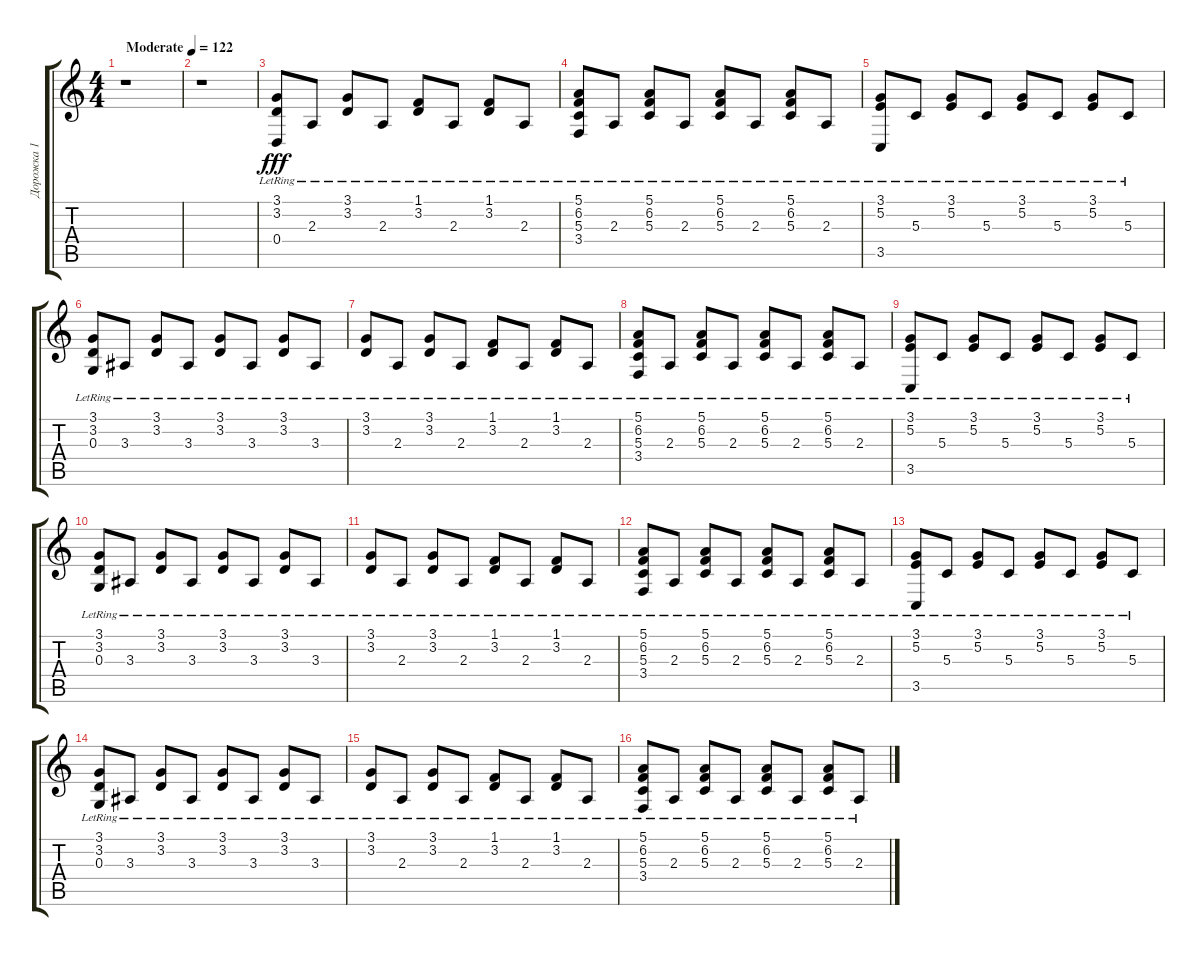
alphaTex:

\track ("Дорожка 1" "Дорожка 1") {instrument acousticgrandpiano}
\staff {score tabs}
\tuning (E4 B3 G3 D3 A2 E2) {hide}
\ts (4 4)
\tempo (122 "Moderate")
\clef g2
\ks c
r.1{dy fff instrument acousticgrandpiano} |
r.1 |
(3.1{lr} 3.2{lr} 0.4{lr}).8 2.3{lr}.8 (3.1{lr} 3.2{lr}).8 2.3{lr}.8 (1.1{lr} 3.2{lr}).8 2.3{lr}.8 (1.1{lr} 3.2{lr}).8 2.3{lr}.8 |
(5.1{lr} 6.2{lr} 5.3{lr} 3.4{lr}).8 2.3{lr}.8 (5.1{lr} 6.2{lr} 5.3{lr}).8 2.3{lr}.8 (5.1{lr} 6.2{lr} 5.3{lr}).8 2.3{lr}.8 (5.1{lr} 6.2{lr} 5.3{lr}).8 2.3{lr}.8 |
(3.1{lr} 5.2{lr} 3.5{lr}).8 5.3{lr}.8 (3.1{lr} 5.2{lr}).8 5.3{lr}.8 (3.1{lr} 5.2{lr}).8 5.3{lr}.8 (3.1{lr} 5.2{lr}).8 5.3{lr}.8 |
(3.1{lr} 3.2{lr} 0.3{lr}).8 3.3{lr}.8 (3.1{lr} 3.2{lr}).8 3.3{lr}.8 (3.1{lr} 3.2{lr}).8 3.3{lr}.8 (3.1{lr} 3.2{lr}).8 3.3{lr}.8 |
(3.1{lr} 3.2{lr}).8 2.3{lr}.8 (3.1{lr} 3.2{lr}).8 2.3{lr}.8 (1.1{lr} 3.2{lr}).8 2.3{lr}.8 (1.1{lr} 3.2{lr}).8 2.3{lr}.8 |
(5.1{lr} 6.2{lr} 5.3{lr} 3.4{lr}).8 2.3{lr}.8 (5.1{lr} 6.2{lr} 5.3{lr}).8 2.3{lr}.8 (5.1{lr} 6.2{lr} 5.3{lr}).8 2.3{lr}.8 (5.1{lr} 6.2{lr} 5.3{lr}).8 2.3{lr}.8 |
(3.1{lr} 5.2{lr} 3.5{lr}).8 5.3{lr}.8 (3.1{lr} 5.2{lr}).8 5.3{lr}.8 (3.1{lr} 5.2{lr}).8 5.3{lr}.8 (3.1{lr} 5.2{lr}).8 5.3{lr}.8 |
(3.1{lr} 3.2{lr} 0.3{lr}).8 3.3{lr}.8 (3.1{lr} 3.2{lr}).8 3.3{lr}.8 (3.1{lr} 3.2{lr}).8 3.3{lr}.8 (3.1{lr} 3.2{lr}).8 3.3{lr}.8 |
(3.1{lr} 3.2{lr}).8 2.3{lr}.8 (3.1{lr} 3.2{lr}).8 2.3{lr}.8 (1.1{lr} 3.2{lr}).8 2.3{lr}.8 (1.1{lr} 3.2{lr}).8 2.3{lr}.8 |
(5.1{lr} 6.2{lr} 5.3{lr} 3.4{lr}).8 2.3{lr}.8 (5.1{lr} 6.2{lr} 5.3{lr}).8 2.3{lr}.8 (5.1{lr} 6.2{lr} 5.3{lr}).8 2.3{lr}.8 (5.1{lr} 6.2{lr} 5.3{lr}).8 2.3{lr}.8 |
(3.1{lr} 5.2{lr} 3.5{lr}).8 5.3{lr}.8 (3.1{lr} 5.2{lr}).8 5.3{lr}.8 (3.1{lr} 5.2{lr}).8 5.3{lr}.8 (3.1{lr} 5.2{lr}).8 5.3{lr}.8 |
(3.1{lr} 3.2{lr} 0.3{lr}).8 3.3{lr}.8 (3.1{lr} 3.2{lr}).8 3.3{lr}.8 (3.1{lr} 3.2{lr}).8 3.3{lr}.8 (3.1{lr} 3.2{lr}).8 3.3{lr}.8 |
(3.1{lr} 3.2{lr}).8 2.3{lr}.8 (3.1{lr} 3.2{lr}).8 2.3{lr}.8 (1.1{lr} 3.2{lr}).8 2.3{lr}.8 (1.1{lr} 3.2{lr}).8 2.3{lr}.8 |
(5.1{lr} 6.2{lr} 5.3{lr} 3.4{lr}).8 2.3{lr}.8 (5.1{lr} 6.2{lr} 5.3{lr}).8 2.3{lr}.8 (5.1{lr} 6.2{lr} 5.3{lr}).8 2.3{lr}.8 (5.1{lr} 6.2{lr} 5.3{lr}).8 2.3{lr}.8
